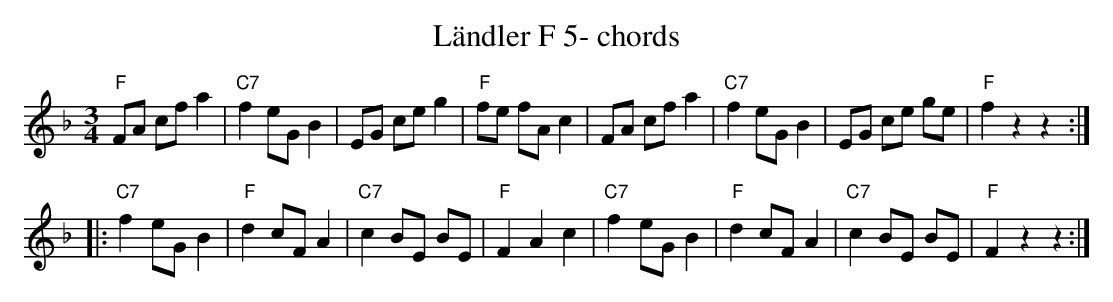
X:1
T:L\"andler F 5- chords
M:3/4
L:1/8
K:Fmaj%%MIDI gchordon
"F"FA cfa2 | "C7"f2eGB2 | EG ceg2 | "F"fe fAc2 | FA cfa2 | "C7"f2eGB2 | EG ce ge | "F"f2z2z2 ::
"C7"f2eGB2 | "F"d2cFA2 | "C7"c2BE BE | "F"F2A2c2 | "C7"f2eGB2 | "F"d2cFA2 | "C7"c2BE BE | "F"F2z2z2 :|
